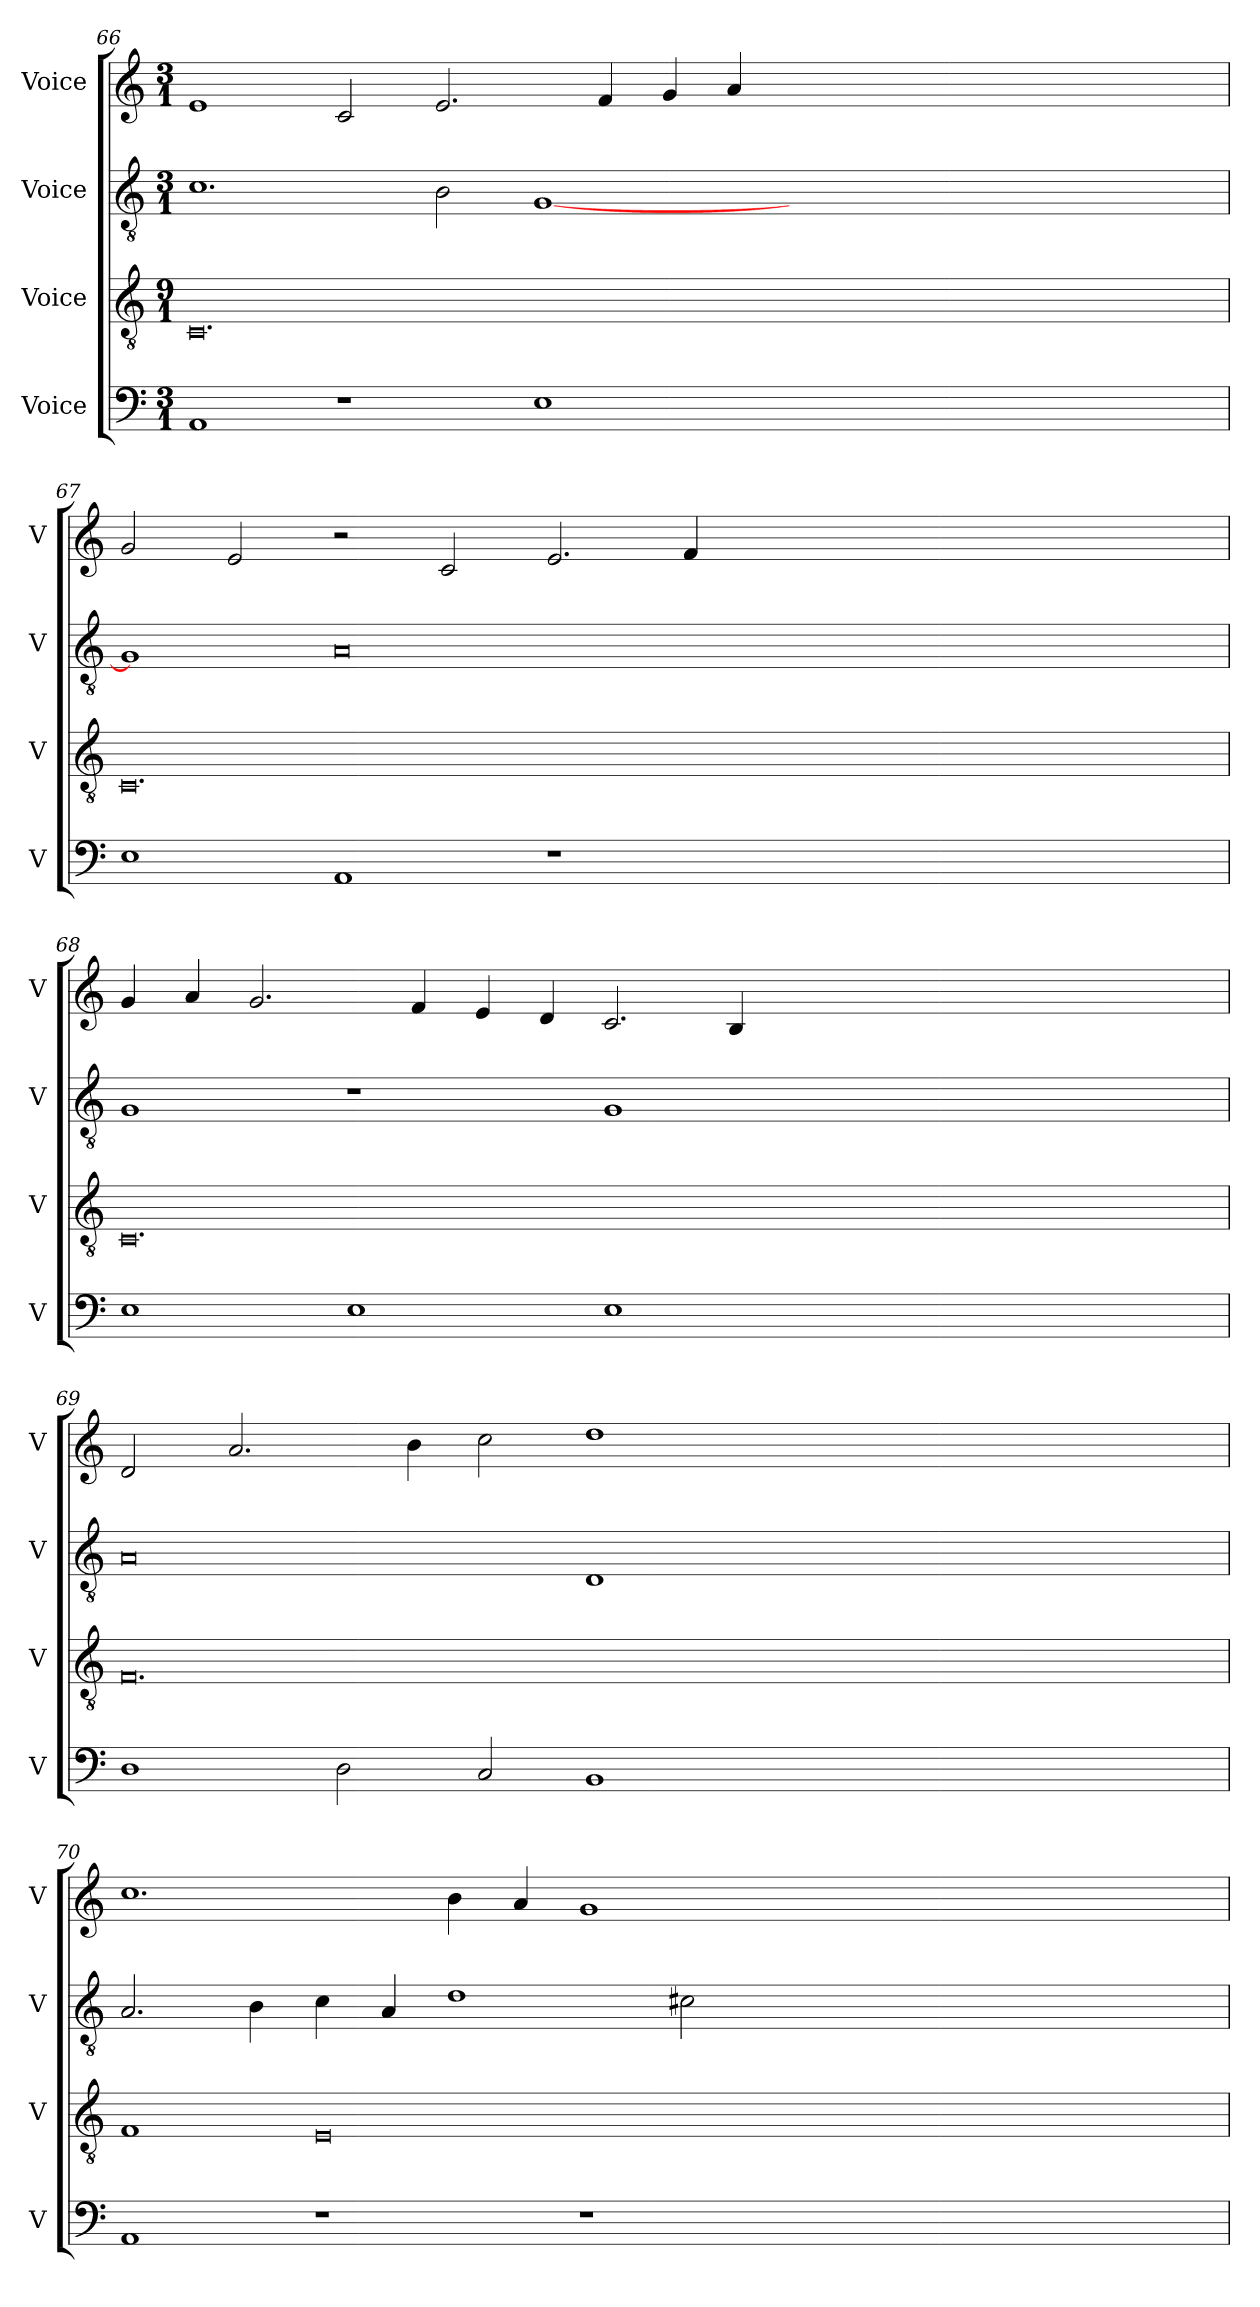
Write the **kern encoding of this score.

**kern	**kern	**kern	**kern
*part4	*part3	*part2	*part1
*staff4	*staff3	*staff2	*staff1
*I"Voice	*I"Voice	*I"Voice	*I"Voice
*I'V	*I'V	*I'V	*I'V
!!LO:LB:g=z
*clefF4	*clefGv2	*clefGv2	*clefG2
*k[]	*k[]	*k[]	*k[]
*M3/1	*M9/1	*M3/1	*M3/1
=66	=66	=66	=66
1AA	0.C	1.c	1e
1r	.	.	2c/
.	.	2B\	2.e/
1E	.	[1G	.
.	.	.	4f/
.	.	.	4g/
.	.	.	4a/
00.ryy	00.ryy	00.ryy	00.ryy
!!LO:LB:g=z
=67	=67	=67	=67
1E	0.C	1G]	2g/
.	.	.	2e/
1AA	.	0A	2r
.	.	.	2c/
1r	.	.	2.e/
.	.	.	4f/
00.ryy	00.ryy	00.ryy	00.ryy
!!LO:LB:g=z
=68	=68	=68	=68
1E	0.C	1G	4g/
.	.	.	4a/
.	.	.	2.g/
1E	.	1r	.
.	.	.	4f/
.	.	.	4e/
.	.	.	4d/
1E	.	1G	2.c/
.	.	.	4B/
00.ryy	00.ryy	00.ryy	00.ryy
!!LO:PB:g=z
=69	=69	=69	=69
1D	0.F	0A	2d/
.	.	.	2.a/
2D\	.	.	.
.	.	.	4b\
2C/	.	.	2cc\
1BB	.	1D	1dd
00.ryy	00.ryy	00.ryy	00.ryy
!!LO:LB:g=z
=70	=70	=70	=70
1AA	1F	2.A/	1.cc
.	.	4B\	.
1r	0E	4c\	.
.	.	4A/	.
.	.	1d	4b\
.	.	.	4a/
1r	.	.	1g
.	.	2c#X\	.
00.ryy	00.ryy	00.ryy	00.ryy
=	=	=	=
*-	*-	*-	*-
